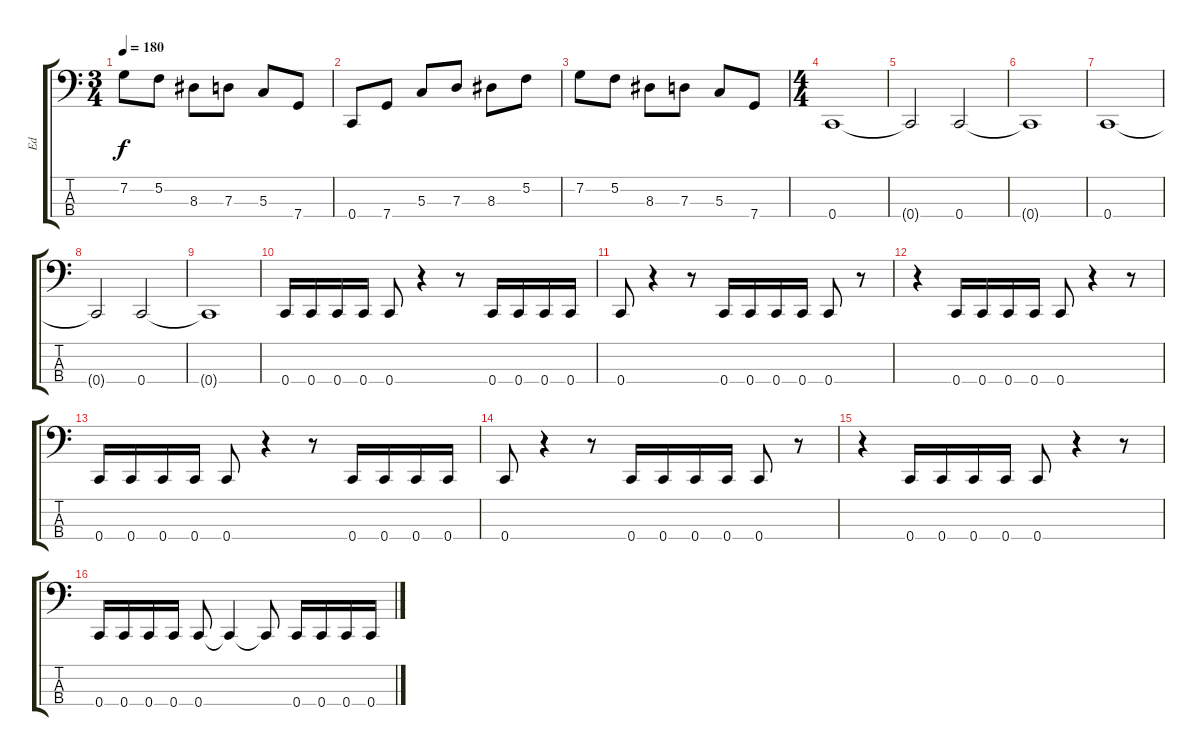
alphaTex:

\track ("Ed" "Ed") {instrument electricbassfinger}
\staff {score tabs}
\tuning (F2 C2 G1 C1) {hide}
\ts (3 4)
\tempo 180
\clef f4
\ks c
7.2.8{dy f} 5.2.8 8.3.8 7.3.8 5.3.8 7.4.8 |
0.4.8 7.4.8 5.3.8 7.3.8 8.3.8 5.2.8 |
7.2.8 5.2.8 8.3.8 7.3.8 5.3.8 7.4.8 |
\ts (4 4)
0.4.1 |
0.4{t}.2 0.4.2 |
0.4{t}.1 |
0.4.1 |
0.4{t}.2 0.4.2 |
0.4{t}.1 |
0.4.16 0.4.16 0.4.16 0.4.16 0.4.8 r.4 r.8 0.4.16 0.4.16 0.4.16 0.4.16 |
0.4.8 r.4 r.8 0.4.16 0.4.16 0.4.16 0.4.16 0.4.8 r.8 |
r.4 0.4.16 0.4.16 0.4.16 0.4.16 0.4.8 r.4 r.8 |
0.4.16 0.4.16 0.4.16 0.4.16 0.4.8 r.4 r.8 0.4.16 0.4.16 0.4.16 0.4.16 |
0.4.8 r.4 r.8 0.4.16 0.4.16 0.4.16 0.4.16 0.4.8 r.8 |
r.4 0.4.16 0.4.16 0.4.16 0.4.16 0.4.8 r.4 r.8 |
0.4.16 0.4.16 0.4.16 0.4.16 0.4.8 0.4{t}.4 0.4{t}.8 0.4.16 0.4.16 0.4.16 0.4.16
